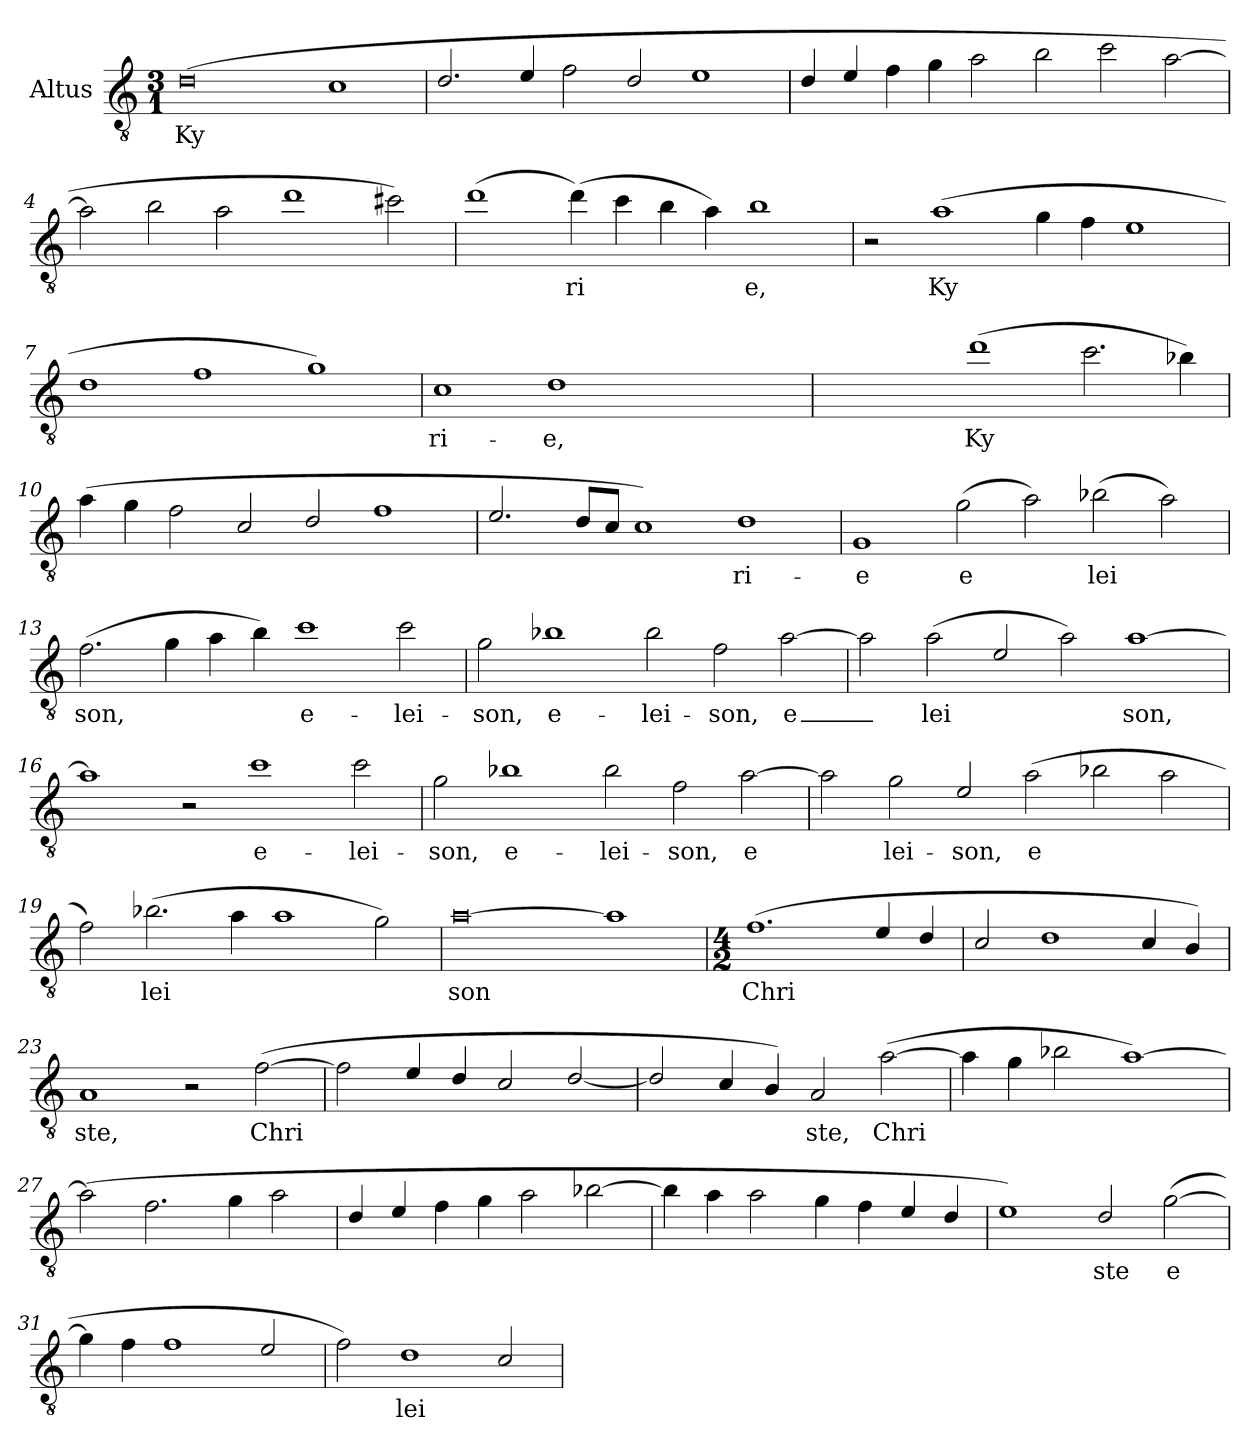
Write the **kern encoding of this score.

**kern	**text
*part1	*part1
*staff1	*staff1
*I"Altus	*
*I'A	*
*clefGv2	*
*ITrd4c7	*
*k[b-]	*
*M3/1	*
=1	=1
!	!LO:LY:b
(0G	Ky
1F	.
=2	=2
2.G/	.
4A/	.
2B-\	.
2G/	.
1A	.
=3	=3
4G/	.
4A/	.
4B-\	.
4c\	.
2d\	.
2e\	.
2f\	.
[2d\	.
!!LO:LB:g=z
=4	=4
2d\]	.
2e\	.
2d\	.
1g	.
2f#X\)	.
!!LO:LB:g=z
=5	=5
!	!LO:LY:b
(1g	_-
!	!LO:LY:b
(4g\)	ri
4f\	.
4e\	.
4d\)	.
!	!LO:LY:b
1e	e,
=6	=6
2r	.
!	!LO:LY:b
(1d	Ky
4c\	.
4B-\	.
1A	.
=7	=7
1G	.
1B-	.
1c)	.
!!LO:LB:g=z
=8	=8
!	!LO:LY:b
1F	ri-
!	!LO:LY:b
1G	e,
2ryy	.
2ryy	.
=9	=9
2ryy	.
2ryy	.
!	!LO:LY:b
(1g	Ky
2.f\	.
4e-X\)	.
!!LO:LB:g=z
=10	=10
(4d\	.
4c\	.
2B-\	.
2F/	.
2G/	.
1B-	.
=11	=11
2.A/	.
8G/L	.
8F/J	.
1F)	.
!	!LO:LY:b
1G	ri-
=12	=12
!	!LO:LY:b
1C	e
!	!LO:LY:b
(2c\	e
2d\)	.
!	!LO:LY:b
(2e-X\	lei
2d\)	.
!!LO:LB:g=z
=13	=13
!	!LO:LY:b
(2.B-\	son,
4c\	.
4d\	.
4e\)	.
!	!LO:LY:b
1f	e-
!	!LO:LY:b
2f\	lei-
=14	=14
!	!LO:LY:b
2c\	son,
!	!LO:LY:b
1e-X	e-
!	!LO:LY:b
2e-\	lei-
!	!LO:LY:b
2B-\	son,
!	!LO:LY:b
[2d\	e_-
!!LO:LB:g=z
=15	=15
!	!LO:LY:b
2d\]	_-
!	!LO:LY:b
(2d\	lei
2A/	.
2d\)	.
!	!LO:LY:b
[1d	son,
=16	=16
1d]	.
2r	.
!	!LO:LY:b
1f	e-
!	!LO:LY:b
2f\	lei-
=17	=17
!	!LO:LY:b
2c\	son,
!	!LO:LY:b
1e-X	e-
!	!LO:LY:b
2e-\	lei-
!	!LO:LY:b
2B-\	son,
!	!LO:LY:b
[2d\	e
!!LO:LB:g=z
=18	=18
2d\]	.
!	!LO:LY:b
2c\	lei-
!	!LO:LY:b
2A/	son,
!	!LO:LY:b
(2d\	e
2e-X\	.
2d\	.
=19	=19
2B-\)	.
!	!LO:LY:b
(2.e-X\	lei
4d\	.
1d	.
2c\)	.
=20	=20
!	!LO:LY:b
[0d	son
1d]	.
!!LO:LB:g=z
=21	=21
*M4/2	*
!	!LO:LY:b
(1.B-	Chri
4A/	.
4G/	.
=22	=22
2F/	.
1G	.
4F/	.
4E/)	.
=23	=23
!	!LO:LY:b
1D	ste,
2r	.
!	!LO:LY:b
([2B-\	Chri
=24	=24
2B-\]	.
4A/	.
4G/	.
2F/	.
[2G/	.
=25	=25
2G/]	.
4F/	.
4E/)	.
!	!LO:LY:b
2D/	ste,
!	!LO:LY:b
([2d\	Chri
!!LO:LB:g=z
=26	=26
4d\]	.
4c\	.
2e-X\	.
[1d)	.
!!LO:LB:g=z
=27	=27
(2d\]	.
2.B-\	.
4c\	.
2d\	.
=28	=28
4G/	.
4A/	.
4B-\	.
4c\	.
2d\	.
[2e-X\	.
=29	=29
4e-\]	.
4d\	.
2d\	.
4c\	.
4B-\	.
4A/	.
4G/	.
=30	=30
1A)	.
!	!LO:LY:b
2G/	ste
!	!LO:LY:b
([2c\	e
!!LO:LB:g=z
=31	=31
4c\]	.
4B-\	.
1B-	.
2A/	.
=32	=32
2B-\)	.
!	!LO:LY:b
1G	lei
2F/	.
=	=
*-	*-
